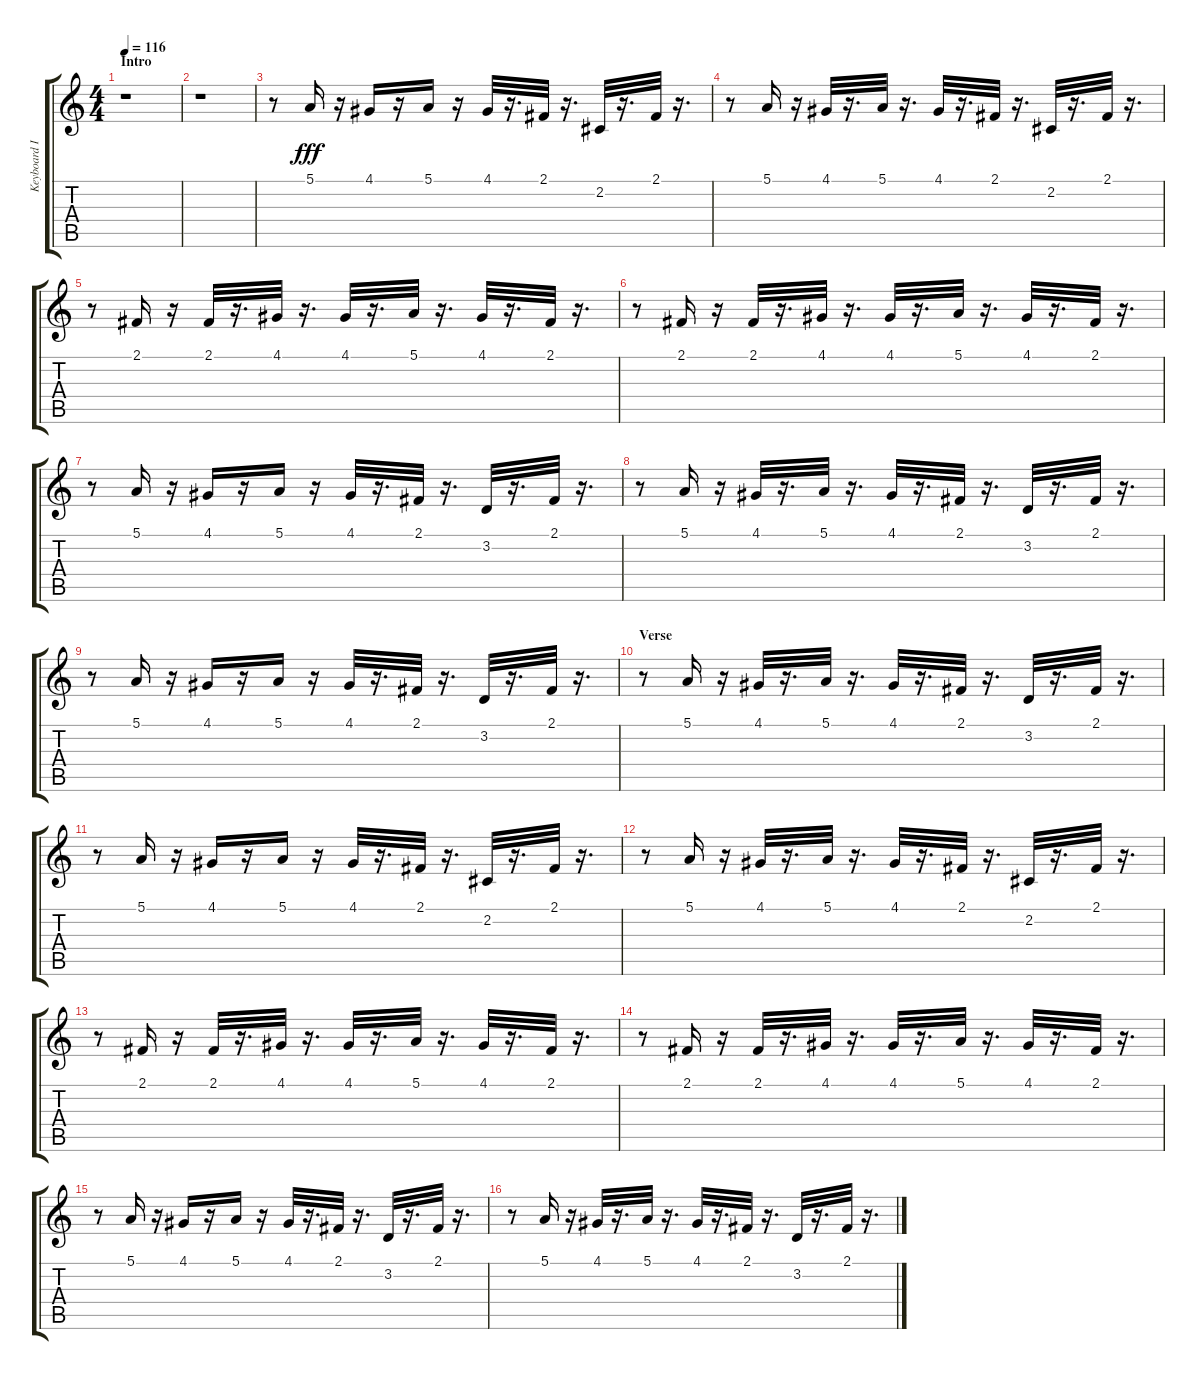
\track ("Keyboard III" "Keyboard I") {instrument orchestralharp}
\staff {score tabs}
\tuning (E4 B3 G3 D3 A2 E2) {hide}
\ts (4 4)
\section ("" "Intro")
\tempo 116
\clef g2
\ks c
r.1{dy fff instrument orchestralharp} |
r.1 |
r.8 5.1.16 r.16 4.1.16 r.16 5.1.16 r.16 4.1.32 r.16{d} 2.1.32 r.16{d} 2.2.32 r.16{d} 2.1.32 r.16{d} |
r.8 5.1.16 r.16 4.1.32 r.16{d} 5.1.32 r.16{d} 4.1.32 r.16{d} 2.1.32 r.16{d} 2.2.32 r.16{d} 2.1.32 r.16{d} |
r.8 2.1.16 r.16 2.1.32 r.16{d} 4.1.32 r.16{d} 4.1.32 r.16{d} 5.1.32 r.16{d} 4.1.32 r.16{d} 2.1.32 r.16{d} |
r.8 2.1.16 r.16 2.1.32 r.16{d} 4.1.32 r.16{d} 4.1.32 r.16{d} 5.1.32 r.16{d} 4.1.32 r.16{d} 2.1.32 r.16{d} |
r.8 5.1.16 r.16 4.1.16 r.16 5.1.16 r.16 4.1.32 r.16{d} 2.1.32 r.16{d} 3.2.32 r.16{d} 2.1.32 r.16{d} |
r.8 5.1.16 r.16 4.1.32 r.16{d} 5.1.32 r.16{d} 4.1.32 r.16{d} 2.1.32 r.16{d} 3.2.32 r.16{d} 2.1.32 r.16{d} |
r.8 5.1.16 r.16 4.1.16 r.16 5.1.16 r.16 4.1.32 r.16{d} 2.1.32 r.16{d} 3.2.32 r.16{d} 2.1.32 r.16{d} |
\section ("" "Verse")
r.8 5.1.16 r.16 4.1.32 r.16{d} 5.1.32 r.16{d} 4.1.32 r.16{d} 2.1.32 r.16{d} 3.2.32 r.16{d} 2.1.32 r.16{d} |
r.8 5.1.16 r.16 4.1.16 r.16 5.1.16 r.16 4.1.32 r.16{d} 2.1.32 r.16{d} 2.2.32 r.16{d} 2.1.32 r.16{d} |
r.8 5.1.16 r.16 4.1.32 r.16{d} 5.1.32 r.16{d} 4.1.32 r.16{d} 2.1.32 r.16{d} 2.2.32 r.16{d} 2.1.32 r.16{d} |
r.8 2.1.16 r.16 2.1.32 r.16{d} 4.1.32 r.16{d} 4.1.32 r.16{d} 5.1.32 r.16{d} 4.1.32 r.16{d} 2.1.32 r.16{d} |
r.8 2.1.16 r.16 2.1.32 r.16{d} 4.1.32 r.16{d} 4.1.32 r.16{d} 5.1.32 r.16{d} 4.1.32 r.16{d} 2.1.32 r.16{d} |
r.8 5.1.16 r.16 4.1.16 r.16 5.1.16 r.16 4.1.32 r.16{d} 2.1.32 r.16{d} 3.2.32 r.16{d} 2.1.32 r.16{d} |
r.8 5.1.16 r.16 4.1.32 r.16{d} 5.1.32 r.16{d} 4.1.32 r.16{d} 2.1.32 r.16{d} 3.2.32 r.16{d} 2.1.32 r.16{d}
